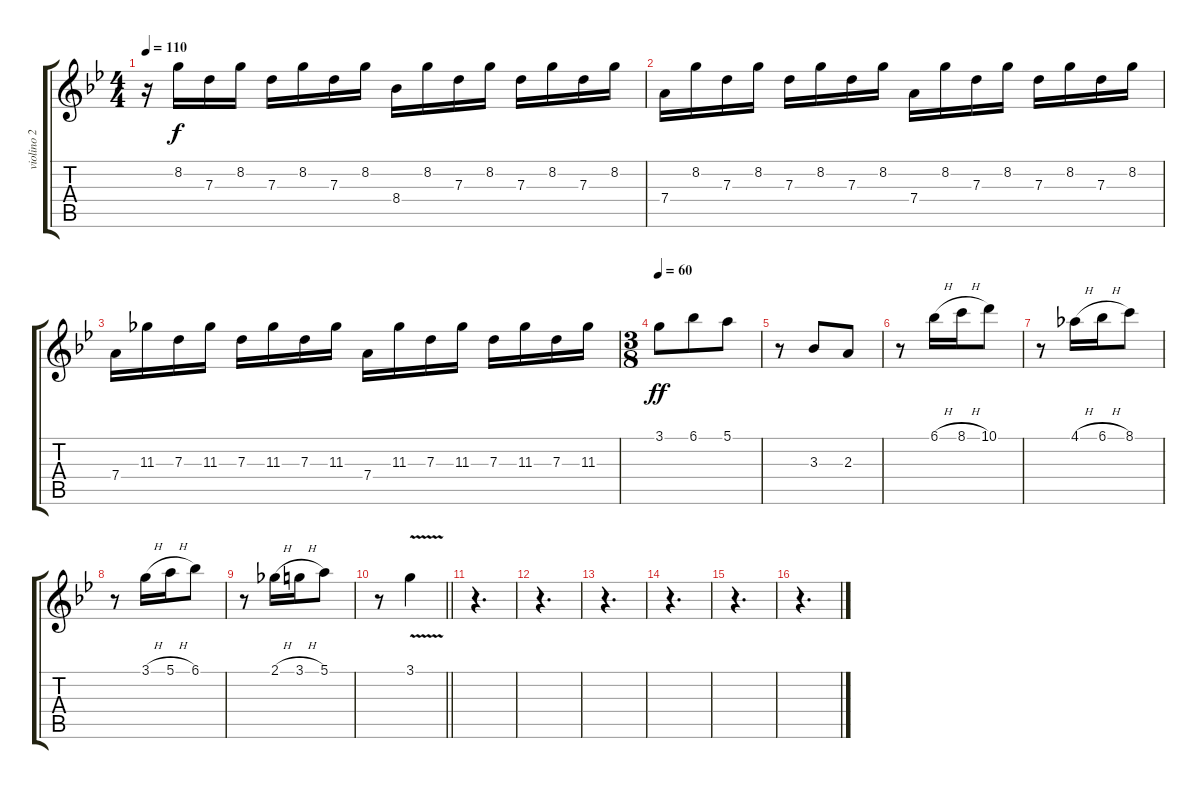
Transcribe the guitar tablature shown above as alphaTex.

\track ("violino 2" "violino 2") {instrument distortionguitar}
\staff {score tabs}
\tuning (E4 B3 G3 D3 A2 E2) {hide}
\ts (4 4)
\tempo 110
\clef g2
\ks bb
r.16{dy mp} 8.2.16{dy f} 7.3.16 8.2.16 7.3.16 8.2.16 7.3.16 8.2.16 8.4.16 8.2.16 7.3.16 8.2.16 7.3.16 8.2.16 7.3.16 8.2.16 |
7.4.16 8.2.16 7.3.16 8.2.16 7.3.16 8.2.16 7.3.16 8.2.16 7.4.16 8.2.16 7.3.16 8.2.16 7.3.16 8.2.16 7.3.16 8.2.16 |
7.4.16 11.3.16 7.3.16 11.3.16 7.3.16 11.3.16 7.3.16 11.3.16 7.4.16 11.3.16 7.3.16 11.3.16 7.3.16 11.3.16 7.3.16 11.3.16 |
\ts (3 8)
\tempo 60
3.1.8{dy ff} 6.1.8 5.1.8 |
r.8 3.3.8 2.3.8 |
r.8 6.1{h}.16 8.1{h}.16 10.1.8 |
r.8 4.1{h}.16 6.1{h}.16 8.1.8 |
r.8 3.1{h}.16 5.1{h}.16 6.1.8 |
r.8 2.1{h}.16 3.1{h}.16 5.1.8 |
\barLineRight lightlight
r.8 3.1{v}.4 |
r.4{d} |
r.4{d} |
r.4{d} |
r.4{d} |
r.4{d} |
r.4{d}
